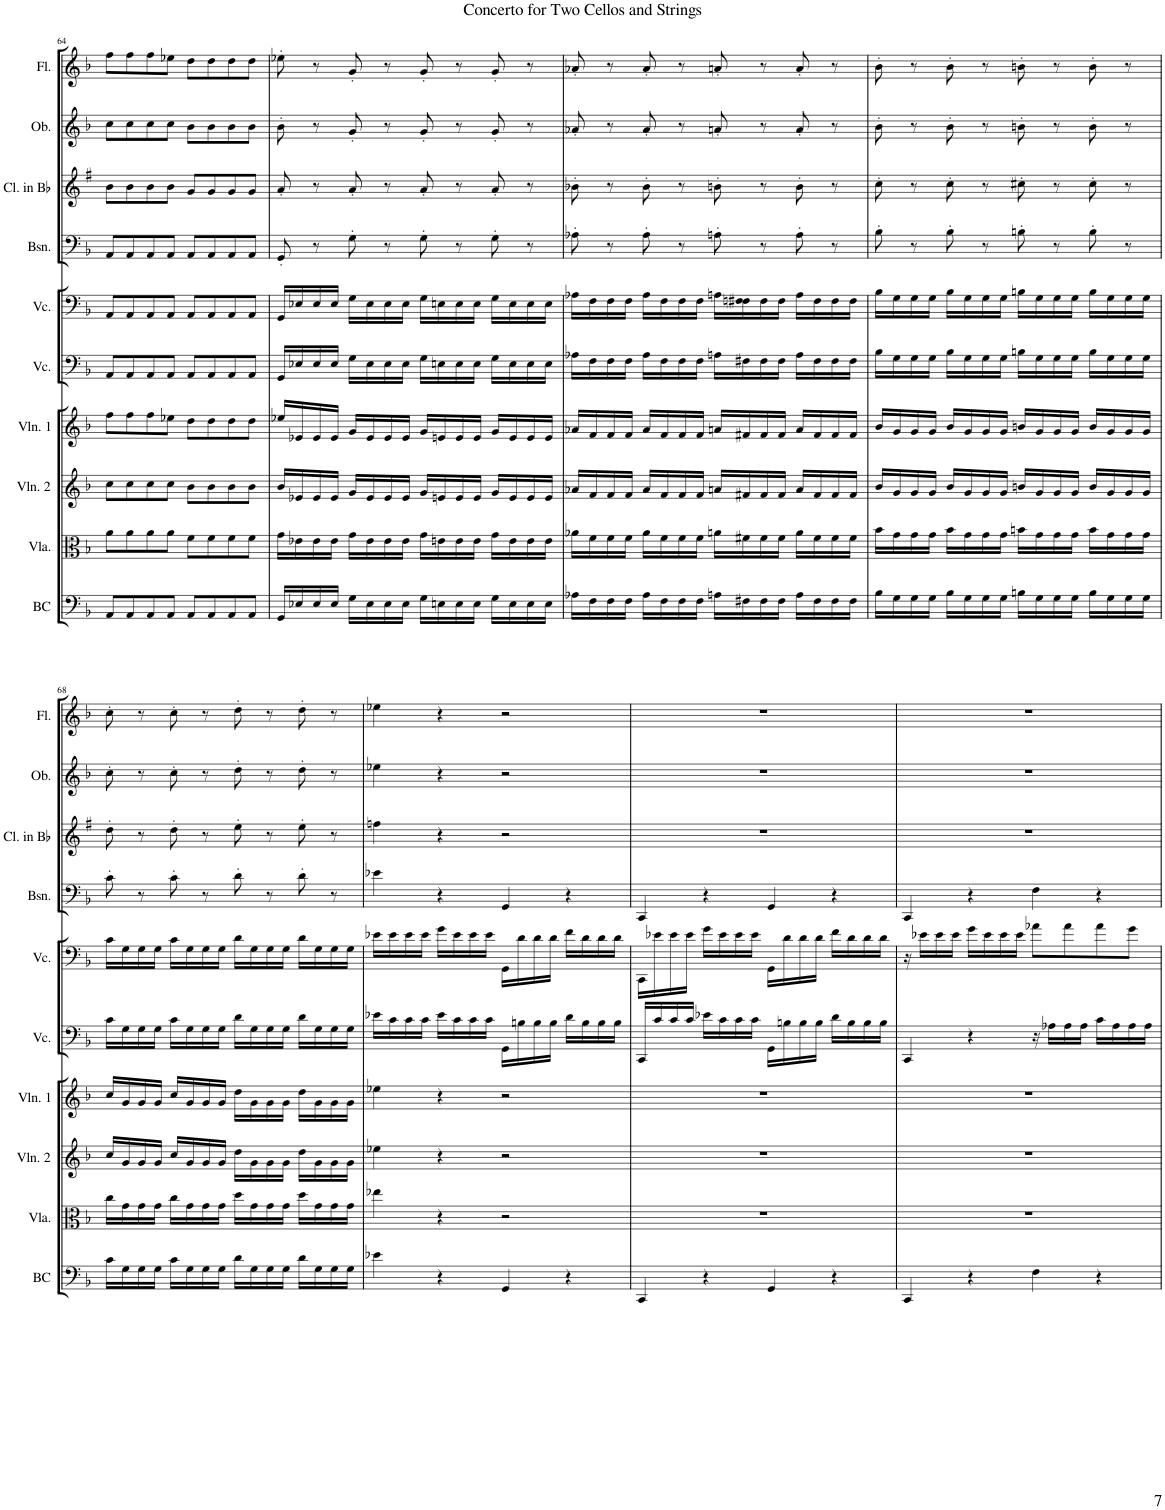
**kern	**kern	**kern	**kern	**kern	**kern	**kern	**kern	**kern	**kern
*part10	*part9	*part8	*part7	*part6	*part5	*part4	*part3	*part2	*part1
*staff10	*staff9	*staff8	*staff7	*staff6	*staff5	*staff4	*staff3	*staff2	*staff1
*I"Basso Continuo	*I"Viola	*I"Violin 2	*I"Violin 1	*I"Violoncello	*I"Violoncello	*I"Bassoon	*I"Clarinet in Bb	*I"Oboe	*I"Flute
*I'BC	*I'Vla.	*I'Vln. 2	*I'Vln. 1	*I'Vc.	*I'Vc.	*I'Bsn.	*I'Cl. in Bb	*I'Ob.	*I'Fl.
!!LO:PB:g=z
*clefF4	*clefC3	*clefG2	*clefG2	*clefF4	*clefF4	*clefF4	*clefG2	*clefG2	*clefG2
*	*	*	*	*	*	*	*Trd1c2	*	*
*k[b-]	*k[b-]	*k[b-]	*k[b-]	*k[b-]	*k[b-]	*k[b-]	*k[f#]	*k[b-]	*k[b-]
*M4/4	*M4/4	*M4/4	*M4/4	*M4/4	*M4/4	*M4/4	*M4/4	*M4/4	*M4/4
=64	=64	=64	=64	=64	=64	=64	=64	=64	=64
8AA/L	8a\L	8cc\L	8ff\L	8AA/L	8AA/L	8AA/L	8b\L	8cc\L	8ff\L
8AA/	8a\	8cc\	8ff\	8AA/	8AA/	8AA/	8b\	8cc\	8ff\
8AA/	8a\	8cc\	8ff\	8AA/	8AA/	8AA/	8b\	8cc\	8ff\
8AA/J	8a\J	8cc\J	8ee-X\J	8AA/J	8AA/J	8AA/J	8b\J	8cc\J	8ee-X\J
8AA/L	8f\L	8b-\L	8dd\L	8AA/L	8AA/L	8AA/L	8g/L	8b-\L	8dd\L
8AA/	8f\	8b-\	8dd\	8AA/	8AA/	8AA/	8g/	8b-\	8dd\
8AA/	8f\	8b-\	8dd\	8AA/	8AA/	8AA/	8g/	8b-\	8dd\
8AA/J	8f\J	8b-\J	8dd\J	8AA/J	8AA/J	8AA/J	8g/J	8b-\J	8dd\J
=65	=65	=65	=65	=65	=65	=65	=65	=65	=65
16GG/LL	16g\LL	16b-/LL	16ee-X/LL	16GG/LL	16GG/LL	8GG'/	8a'/	8b-'\	8ee-X'\
16E-X/	16e-X\	16e-X/	16e-X/	16E-X/	16E-X/	.	.	.	.
16E-/	16e-\	16e-/	16e-/	16E-/	16E-/	8r	8r	8r	8r
16E-/JJ	16e-\JJ	16e-/JJ	16e-/JJ	16E-/JJ	16E-/JJ	.	.	.	.
16G\LL	16g\LL	16g/LL	16g/LL	16G\LL	16G\LL	8G'\	8a'/	8g'/	8g'/
16E-\	16e-\	16e-/	16e-/	16E-\	16E-\	.	.	.	.
16E-\	16e-\	16e-/	16e-/	16E-\	16E-\	8r	8r	8r	8r
16E-\JJ	16e-\JJ	16e-/JJ	16e-/JJ	16E-\JJ	16E-\JJ	.	.	.	.
16G\LL	16g\LL	16g/LL	16g/LL	16G\LL	16G\LL	8G'\	8a'/	8g'/	8g'/
16En\	16en\	16en/	16en/	16En\	16En\	.	.	.	.
16E\	16e\	16e/	16e/	16E\	16E\	8r	8r	8r	8r
16E\JJ	16e\JJ	16e/JJ	16e/JJ	16E\JJ	16E\JJ	.	.	.	.
16G\LL	16g\LL	16g/LL	16g/LL	16G\LL	16G\LL	8G'\	8a'/	8g'/	8g'/
16E\	16e\	16e/	16e/	16E\	16E\	.	.	.	.
16E\	16e\	16e/	16e/	16E\	16E\	8r	8r	8r	8r
16E\JJ	16e\JJ	16e/JJ	16e/JJ	16E\JJ	16E\JJ	.	.	.	.
=66	=66	=66	=66	=66	=66	=66	=66	=66	=66
16A-X\LL	16a-X\LL	16a-X/LL	16a-X/LL	16A-X\LL	16A-X\LL	8A-X'\	8b-X'\	8a-X'/	8a-X'/
16F\	16f\	16f/	16f/	16F\	16F\	.	.	.	.
16F\	16f\	16f/	16f/	16F\	16F\	8r	8r	8r	8r
16F\JJ	16f\JJ	16f/JJ	16f/JJ	16F\JJ	16F\JJ	.	.	.	.
16A-\LL	16a-\LL	16a-/LL	16a-/LL	16A-\LL	16A-\LL	8A-'\	8b-'\	8a-'/	8a-'/
16F\	16f\	16f/	16f/	16F\	16F\	.	.	.	.
16F\	16f\	16f/	16f/	16F\	16F\	8r	8r	8r	8r
16F\JJ	16f\JJ	16f/JJ	16f/JJ	16F\JJ	16F\JJ	.	.	.	.
16An\LL	16an\LL	16an/LL	16an/LL	16An\LL	16An\LL	8An'\	8bn'\	8an'/	8an'/
16F#X\	16f#X\	16f#X/	16f#X/	16F#X\	16Fn\ 16F#X\	.	.	.	.
16F#\	16f#\	16f#/	16f#/	16F#\	16F#\	8r	8r	8r	8r
16F#\JJ	16f#\JJ	16f#/JJ	16f#/JJ	16F#\JJ	16F#\JJ	.	.	.	.
16A\LL	16a\LL	16a/LL	16a/LL	16A\LL	16A\LL	8A'\	8b'\	8a'/	8a'/
16F#\	16f#\	16f#/	16f#/	16F#\	16F#\	.	.	.	.
16F#\	16f#\	16f#/	16f#/	16F#\	16F#\	8r	8r	8r	8r
16F#\JJ	16f#\JJ	16f#/JJ	16f#/JJ	16F#\JJ	16F#\JJ	.	.	.	.
=67	=67	=67	=67	=67	=67	=67	=67	=67	=67
16B-\LL	16b-\LL	16b-/LL	16b-/LL	16B-\LL	16B-\LL	8B-'\	8cc'\	8b-'\	8b-'\
16G\	16g\	16g/	16g/	16G\	16G\	.	.	.	.
16G\	16g\	16g/	16g/	16G\	16G\	8r	8r	8r	8r
16G\JJ	16g\JJ	16g/JJ	16g/JJ	16G\JJ	16G\JJ	.	.	.	.
16B-\LL	16b-\LL	16b-/LL	16b-/LL	16B-\LL	16B-\LL	8B-'\	8cc'\	8b-'\	8b-'\
16G\	16g\	16g/	16g/	16G\	16G\	.	.	.	.
16G\	16g\	16g/	16g/	16G\	16G\	8r	8r	8r	8r
16G\JJ	16g\JJ	16g/JJ	16g/JJ	16G\JJ	16G\JJ	.	.	.	.
16Bn\LL	16bn\LL	16bn/LL	16bn/LL	16Bn\LL	16Bn\LL	8Bn'\	8cc#X'\	8bn'\	8bn'\
16G\	16g\	16g/	16g/	16G\	16G\	.	.	.	.
16G\	16g\	16g/	16g/	16G\	16G\	8r	8r	8r	8r
16G\JJ	16g\JJ	16g/JJ	16g/JJ	16G\JJ	16G\JJ	.	.	.	.
16B\LL	16b\LL	16b/LL	16b/LL	16B\LL	16B\LL	8B'\	8cc#'\	8b'\	8b'\
16G\	16g\	16g/	16g/	16G\	16G\	.	.	.	.
16G\	16g\	16g/	16g/	16G\	16G\	8r	8r	8r	8r
16G\JJ	16g\JJ	16g/JJ	16g/JJ	16G\JJ	16G\JJ	.	.	.	.
!!LO:LB:g=z
=68	=68	=68	=68	=68	=68	=68	=68	=68	=68
16c\LL	16cc\LL	16cc/LL	16cc/LL	16c\LL	16c\LL	8c'\	8dd'\	8cc'\	8cc'\
16G\	16g\	16g/	16g/	16G\	16G\	.	.	.	.
16G\	16g\	16g/	16g/	16G\	16G\	8r	8r	8r	8r
16G\JJ	16g\JJ	16g/JJ	16g/JJ	16G\JJ	16G\JJ	.	.	.	.
16c\LL	16cc\LL	16cc/LL	16cc/LL	16c\LL	16c\LL	8c'\	8dd'\	8cc'\	8cc'\
16G\	16g\	16g/	16g/	16G\	16G\	.	.	.	.
16G\	16g\	16g/	16g/	16G\	16G\	8r	8r	8r	8r
16G\JJ	16g\JJ	16g/JJ	16g/JJ	16G\JJ	16G\JJ	.	.	.	.
16d\LL	16dd\LL	16dd\LL	16dd\LL	16d\LL	16d\LL	8d'\	8ee'\	8dd'\	8dd'\
16G\	16g\	16g\	16g\	16G\	16G\	.	.	.	.
16G\	16g\	16g\	16g\	16G\	16G\	8r	8r	8r	8r
16G\JJ	16g\JJ	16g\JJ	16g\JJ	16G\JJ	16G\JJ	.	.	.	.
16d\LL	16dd\LL	16dd\LL	16dd\LL	16d\LL	16d\LL	8d'\	8ee'\	8dd'\	8dd'\
16G\	16g\	16g\	16g\	16G\	16G\	.	.	.	.
16G\	16g\	16g\	16g\	16G\	16G\	8r	8r	8r	8r
16G\JJ	16g\JJ	16g\JJ	16g\JJ	16G\JJ	16G\JJ	.	.	.	.
=69	=69	=69	=69	=69	=69	=69	=69	=69	=69
4e-X\	4ee-X\	4ee-X\	4ee-X\	16e-X\LL	16e-X\LL	4e-X\	4ffn\	4ee-X\	4ee-X\
.	.	.	.	16c\	16e-\	.	.	.	.
.	.	.	.	16c\	16e-\	.	.	.	.
.	.	.	.	16c\JJ	16e-\JJ	.	.	.	.
4r	4r	4r	4r	16e-\LL	16g\LL	4r	4r	4r	4r
.	.	.	.	16c\	16e-\	.	.	.	.
.	.	.	.	16c\	16e-\	.	.	.	.
.	.	.	.	16c\JJ	16e-\JJ	.	.	.	.
4GG/	2r	2r	2r	16GG\LL	16GG\LL	4GG/	2r	2r	2r
.	.	.	.	16Bn\	16d\	.	.	.	.
.	.	.	.	16B\	16d\	.	.	.	.
.	.	.	.	16B\JJ	16d\JJ	.	.	.	.
4r	.	.	.	16d\LL	16f\LL	4r	.	.	.
.	.	.	.	16B\	16d\	.	.	.	.
.	.	.	.	16B\	16d\	.	.	.	.
.	.	.	.	16B\JJ	16d\JJ	.	.	.	.
=70	=70	=70	=70	=70	=70	=70	=70	=70	=70
4CC/	1r	1r	1r	16CC/LL	16CC\LL	4CC/	1r	1r	1r
.	.	.	.	16c/	16e-X\	.	.	.	.
.	.	.	.	16c/	16e-\	.	.	.	.
.	.	.	.	16c/JJ	16e-\JJ	.	.	.	.
4r	.	.	.	16e-X\LL	16g\LL	4r	.	.	.
.	.	.	.	16c\	16e-\	.	.	.	.
.	.	.	.	16c\	16e-\	.	.	.	.
.	.	.	.	16c\JJ	16e-\JJ	.	.	.	.
4GG/	.	.	.	16GG\LL	16GG\LL	4GG/	.	.	.
.	.	.	.	16Bn\	16d\	.	.	.	.
.	.	.	.	16B\	16d\	.	.	.	.
.	.	.	.	16B\JJ	16d\JJ	.	.	.	.
4r	.	.	.	16d\LL	16f\LL	4r	.	.	.
.	.	.	.	16B\	16d\	.	.	.	.
.	.	.	.	16B\	16d\	.	.	.	.
.	.	.	.	16B\JJ	16d\JJ	.	.	.	.
=71	=71	=71	=71	=71	=71	=71	=71	=71	=71
4CC/	1r	1r	1r	4CC/	16r	4CC/	1r	1r	1r
.	.	.	.	.	16e-X\LL	.	.	.	.
.	.	.	.	.	16e-\	.	.	.	.
.	.	.	.	.	16e-\JJ	.	.	.	.
4r	.	.	.	4r	16g\LL	4r	.	.	.
.	.	.	.	.	16e-\	.	.	.	.
.	.	.	.	.	16e-\	.	.	.	.
.	.	.	.	.	16e-\JJ	.	.	.	.
4F\	.	.	.	16r	8a-X\L	4F\	.	.	.
.	.	.	.	16A-X\LL	.	.	.	.	.
.	.	.	.	16A-\	8a-\	.	.	.	.
.	.	.	.	16A-\JJ	.	.	.	.	.
4r	.	.	.	16c\LL	8a-\	4r	.	.	.
.	.	.	.	16A-\	.	.	.	.	.
.	.	.	.	16A-\	8g\J	.	.	.	.
.	.	.	.	16A-\JJ	.	.	.	.	.
=	=	=	=	=	=	=	=	=	=
*-	*-	*-	*-	*-	*-	*-	*-	*-	*-
